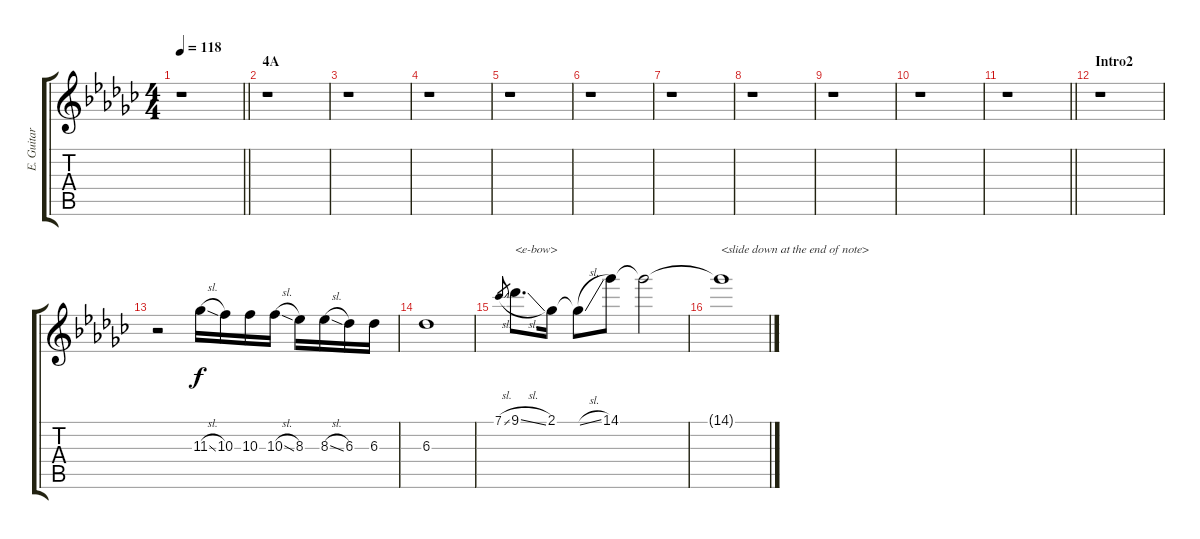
\track ("E. Guitar II" "E. Guitar ") {instrument overdrivenguitar}
\staff {score tabs}
\tuning (E4 B3 G3 D3 A2 E2) {hide}
\ts (4 4)
\tempo 118
\clef g2
\barLineRight lightlight
\ks gb
r.1{dy f} |
\section ("" "4A")
r.1 |
r.1 |
r.1 |
r.1 |
r.1 |
r.1 |
r.1 |
r.1 |
r.1 |
\barLineRight lightlight
r.1 |
\section ("" "Intro2")
r.1 |
r.2 11.3{sl}.16 10.3.16 10.3.16 10.3{sl}.16 8.3.16 8.3{sl}.16 6.3.16 6.3.16 |
6.3.1 |
7.1{sl}.8{gr} 9.1{sl}.8{d txt "<e-bow>"} 2.1.16 2.1{sl t}.8 14.1.8 14.1{t}.2 |
14.1{t}.1{txt "<slide down at the end of note>"}
